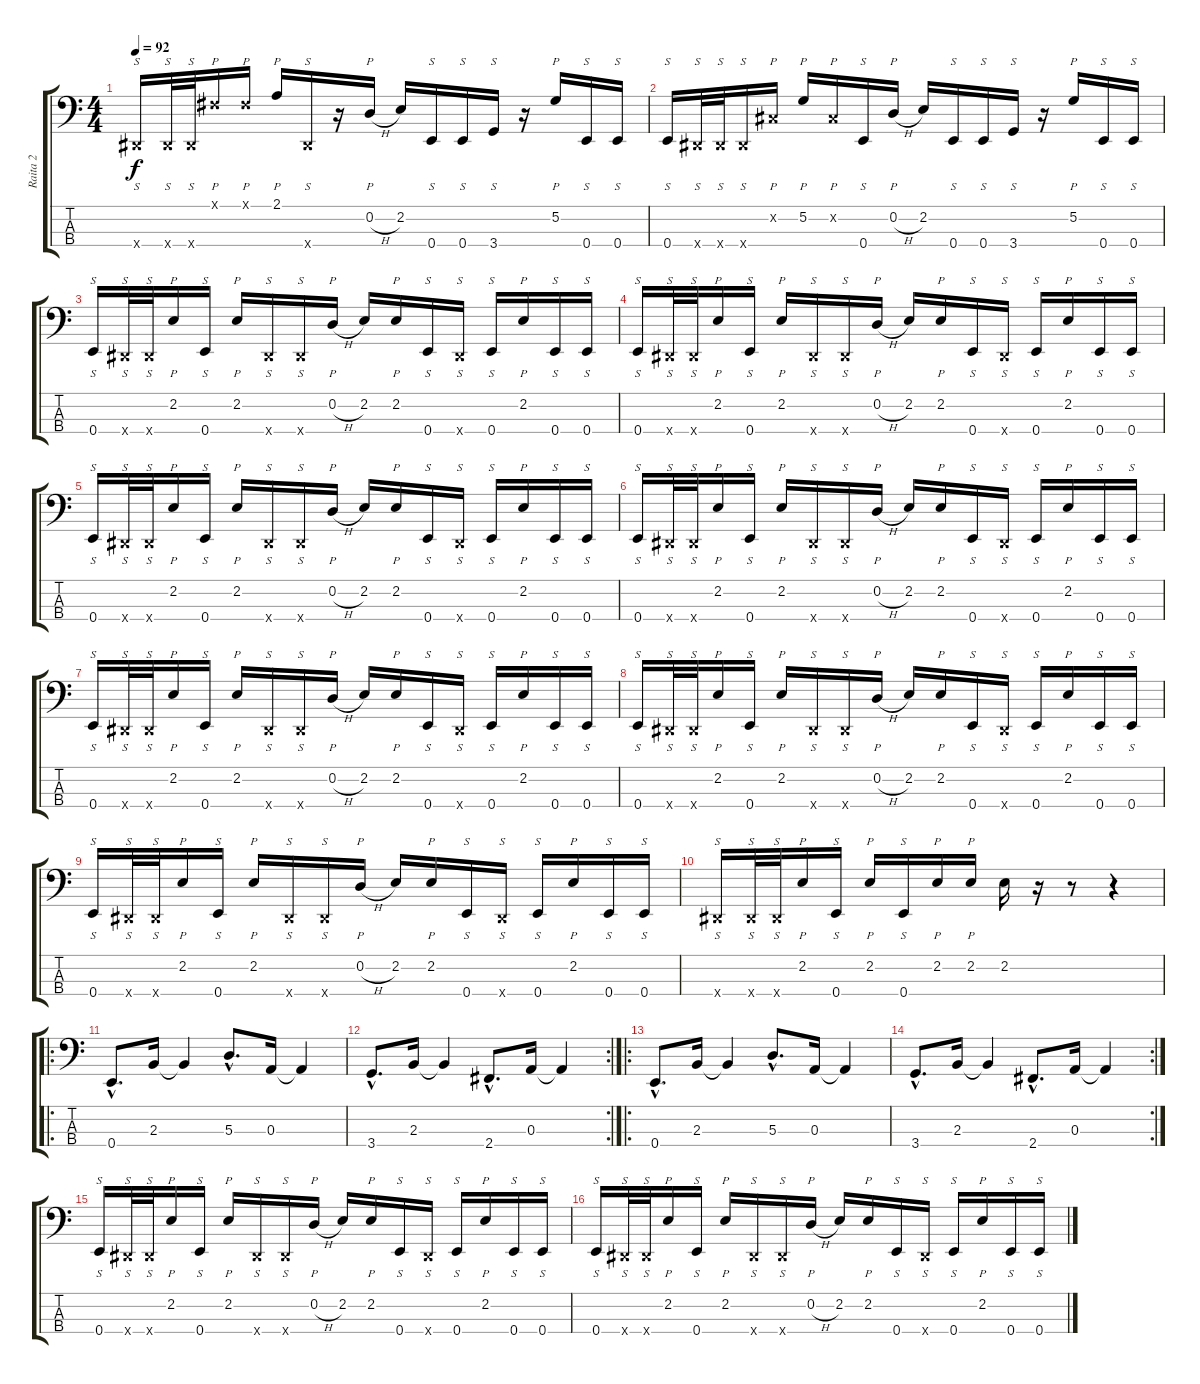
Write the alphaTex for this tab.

\track ("Raita 2" "Raita 2") {instrument slapbass1}
\staff {score tabs}
\tuning (G2 D2 A1 E1) {hide}
\ts (4 4)
\tempo 92
\clef f4
\ks c
-1.4{x}.16{s dy f} -1.4{x}.32{s} -1.4{x}.32{s} -1.1{x}.16{p} -1.1{x}.16{p} 2.1.16{p} -1.4{x}.16{s} r.16 0.2{h}.16{p} 2.2.16 0.4.16{s} 0.4.16{s} 3.4.16{s} r.16 5.2.16{p} 0.4.16{s} 0.4.16{s} |
0.4.16{s} -1.4{x}.32{s} -1.4{x}.32{s} -1.4{x}.16{s} -1.2{x}.16{p} 5.2.16{p} -1.2{x}.16{p} 0.4.16{s} 0.2{h}.16{p} 2.2.16 0.4.16{s} 0.4.16{s} 3.4.16{s} r.16 5.2.16{p} 0.4.16{s} 0.4.16{s} |
0.4.16{s} -1.4{x}.32{s} -1.4{x}.32{s} 2.2.16{p} 0.4.16{s} 2.2.16{p} -1.4{x}.16{s} -1.4{x}.16{s} 0.2{h}.16{p} 2.2.16 2.2.16{p} 0.4.16{s} -1.4{x}.16{s} 0.4.16{s} 2.2.16{p} 0.4.16{s} 0.4.16{s} |
0.4.16{s} -1.4{x}.32{s} -1.4{x}.32{s} 2.2.16{p} 0.4.16{s} 2.2.16{p} -1.4{x}.16{s} -1.4{x}.16{s} 0.2{h}.16{p} 2.2.16 2.2.16{p} 0.4.16{s} -1.4{x}.16{s} 0.4.16{s} 2.2.16{p} 0.4.16{s} 0.4.16{s} |
0.4.16{s} -1.4{x}.32{s} -1.4{x}.32{s} 2.2.16{p} 0.4.16{s} 2.2.16{p} -1.4{x}.16{s} -1.4{x}.16{s} 0.2{h}.16{p} 2.2.16 2.2.16{p} 0.4.16{s} -1.4{x}.16{s} 0.4.16{s} 2.2.16{p} 0.4.16{s} 0.4.16{s} |
0.4.16{s} -1.4{x}.32{s} -1.4{x}.32{s} 2.2.16{p} 0.4.16{s} 2.2.16{p} -1.4{x}.16{s} -1.4{x}.16{s} 0.2{h}.16{p} 2.2.16 2.2.16{p} 0.4.16{s} -1.4{x}.16{s} 0.4.16{s} 2.2.16{p} 0.4.16{s} 0.4.16{s} |
0.4.16{s} -1.4{x}.32{s} -1.4{x}.32{s} 2.2.16{p} 0.4.16{s} 2.2.16{p} -1.4{x}.16{s} -1.4{x}.16{s} 0.2{h}.16{p} 2.2.16 2.2.16{p} 0.4.16{s} -1.4{x}.16{s} 0.4.16{s} 2.2.16{p} 0.4.16{s} 0.4.16{s} |
0.4.16{s} -1.4{x}.32{s} -1.4{x}.32{s} 2.2.16{p} 0.4.16{s} 2.2.16{p} -1.4{x}.16{s} -1.4{x}.16{s} 0.2{h}.16{p} 2.2.16 2.2.16{p} 0.4.16{s} -1.4{x}.16{s} 0.4.16{s} 2.2.16{p} 0.4.16{s} 0.4.16{s} |
0.4.16{s} -1.4{x}.32{s} -1.4{x}.32{s} 2.2.16{p} 0.4.16{s} 2.2.16{p} -1.4{x}.16{s} -1.4{x}.16{s} 0.2{h}.16{p} 2.2.16 2.2.16{p} 0.4.16{s} -1.4{x}.16{s} 0.4.16{s} 2.2.16{p} 0.4.16{s} 0.4.16{s} |
-1.4{x}.16{s} -1.4{x}.32{s} -1.4{x}.32{s} 2.2.16{p} 0.4.16{s} 2.2.16{p} 0.4.16{s} 2.2.16{p} 2.2.16{p} 2.2.16 r.16 r.8 r.4 |
\ro
0.4{hac}.8{d} 2.3.16 2.3{t}.4 5.3{hac}.8{d} 0.3.16 0.3{t}.4 |
\rc 2
3.4{hac}.8{d} 2.3.16 2.3{t}.4 2.4{hac}.8{d} 0.3.16 0.3{t}.4 |
\ro
0.4{hac}.8{d} 2.3.16 2.3{t}.4 5.3{hac}.8{d} 0.3.16 0.3{t}.4 |
\rc 2
3.4{hac}.8{d} 2.3.16 2.3{t}.4 2.4{hac}.8{d} 0.3.16 0.3{t}.4 |
0.4.16{s} -1.4{x}.32{s} -1.4{x}.32{s} 2.2.16{p} 0.4.16{s} 2.2.16{p} -1.4{x}.16{s} -1.4{x}.16{s} 0.2{h}.16{p} 2.2.16 2.2.16{p} 0.4.16{s} -1.4{x}.16{s} 0.4.16{s} 2.2.16{p} 0.4.16{s} 0.4.16{s} |
0.4.16{s} -1.4{x}.32{s} -1.4{x}.32{s} 2.2.16{p} 0.4.16{s} 2.2.16{p} -1.4{x}.16{s} -1.4{x}.16{s} 0.2{h}.16{p} 2.2.16 2.2.16{p} 0.4.16{s} -1.4{x}.16{s} 0.4.16{s} 2.2.16{p} 0.4.16{s} 0.4.16{s}
